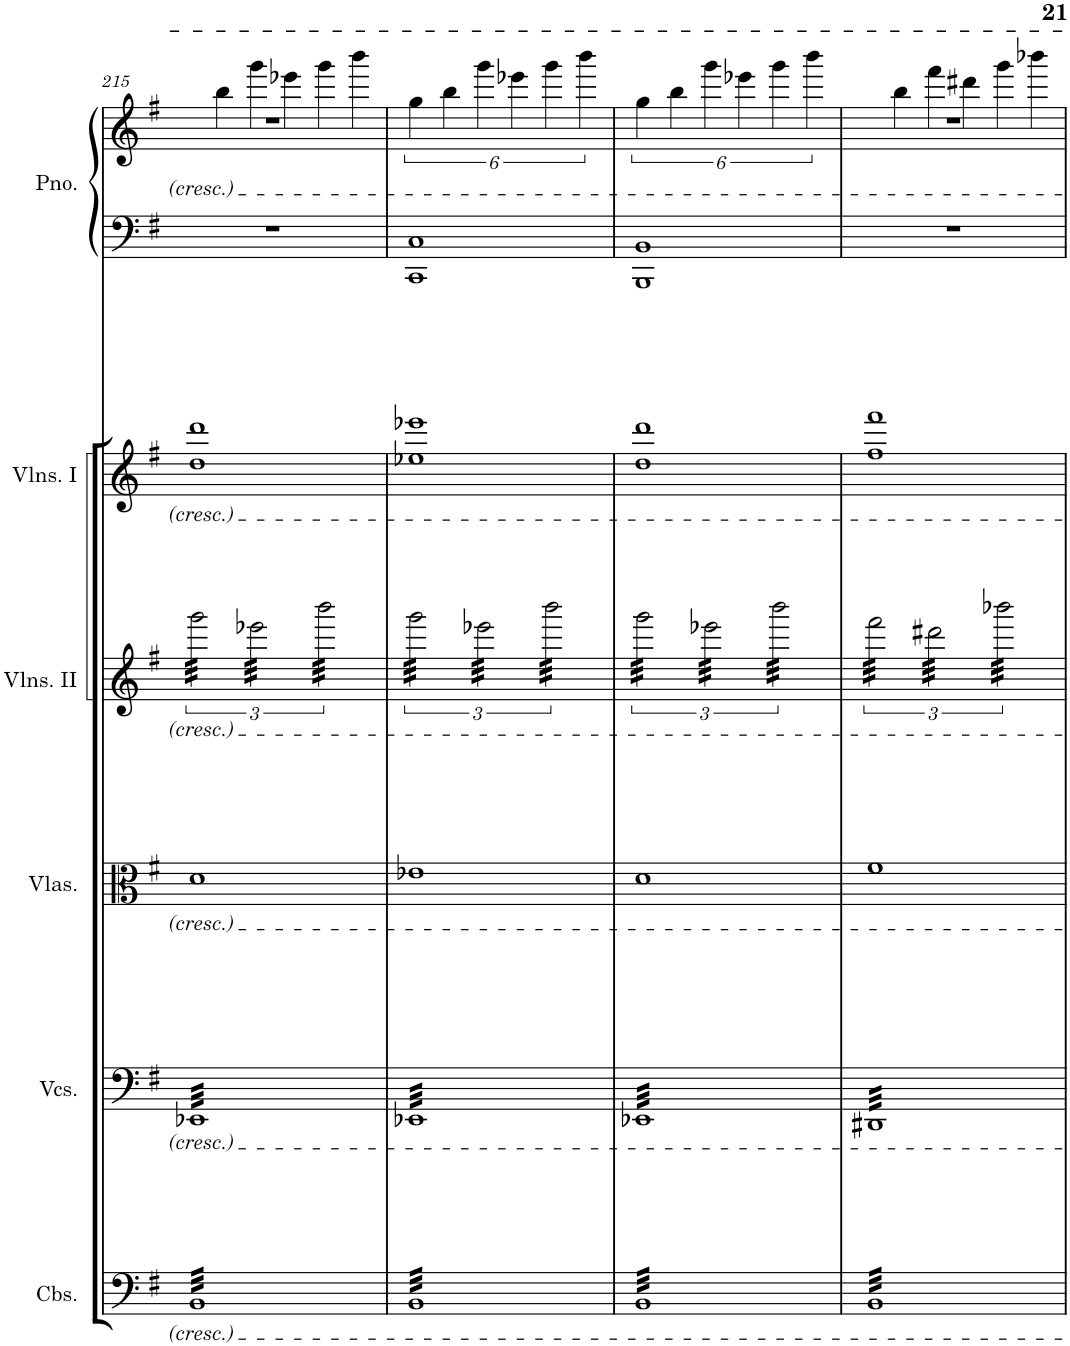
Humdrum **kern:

**kern	**kern	**kern	**kern	**kern	**kern	**kern
*part6	*part5	*part4	*part3	*part2	*part1	*part1
*staff7	*staff6	*staff5	*staff4	*staff3	*staff2	*staff1
*I"Contrabasses	*I"Violoncellos	*I"Violas	*I"Violins II	*I"Violins I	*I"Piano	*
*I'Cbs.	*I'Vcs.	*I'Vlas.	*I'Vlns. II	*I'Vlns. I	*I'Pno.	*
!!LO:PB:g=z
*clefF4	*clefF4	*clefC3	*clefG2	*clefG2	*clefF4	*clefG2
*Trd7c12	*	*	*	*	*	*
*k[f#]	*k[f#]	*k[f#]	*k[f#]	*k[f#]	*k[f#]	*k[f#]
*M2/2	*M2/2	*M2/2	*M2/2	*M2/2	*M2/2	*M2/2
=215	=215	=215	=215	=215	=215	=215
*tremolo	*	*	*	*	*	*
*	*tremolo	*	*	*	*	*
*	*	*	*tremolo	*	*	*
32BBLLL	32EE-XLLL	1d	48ggg\LLL	1dd 1ddd	1r	1r
.	.	.	48ggg\	.	.	.
32BB	32EE-X	.	.	.	.	.
.	.	.	48ggg\	.	.	.
32BB	32EE-X	.	48ggg\	.	.	.
.	.	.	48ggg\	.	.	.
32BB	32EE-X	.	.	.	.	.
.	.	.	48ggg\	.	.	.
32BB	32EE-X	.	48ggg\	.	.	.
.	.	.	48ggg\	.	.	.
32BB	32EE-X	.	.	.	.	.
.	.	.	48ggg\	.	.	.
32BB	32EE-X	.	48ggg\	.	.	.
.	.	.	48ggg\	.	.	.
32BB	32EE-X	.	.	.	.	.
.	.	.	48ggg\	.	.	.
32BB	32EE-X	.	48ggg\	.	.	.
.	.	.	48ggg\	.	.	.
32BB	32EE-X	.	.	.	.	.
.	.	.	48ggg\	.	.	.
32BB	32EE-X	.	48ggg\JJJ	.	.	.
.	.	.	48eee-X\LLL	.	.	.
32BB	32EE-X	.	.	.	.	.
.	.	.	48eee-X\	.	.	.
32BB	32EE-X	.	48eee-X\	.	.	.
.	.	.	48eee-X\	.	.	.
32BB	32EE-X	.	.	.	.	.
.	.	.	48eee-X\	.	.	.
32BB	32EE-X	.	48eee-X\	.	.	.
.	.	.	48eee-X\	.	.	.
32BB	32EE-X	.	.	.	.	.
.	.	.	48eee-X\	.	.	.
32BB	32EE-X	.	48eee-X\	.	.	.
.	.	.	48eee-X\	.	.	.
32BB	32EE-X	.	.	.	.	.
.	.	.	48eee-X\	.	.	.
32BB	32EE-X	.	48eee-X\	.	.	.
.	.	.	48eee-X\	.	.	.
32BB	32EE-X	.	.	.	.	.
.	.	.	48eee-X\	.	.	.
32BB	32EE-X	.	48eee-X\	.	.	.
.	.	.	48eee-X\JJJ	.	.	.
32BB	32EE-X	.	.	.	.	.
.	.	.	48bbb\LLL	.	.	.
32BB	32EE-X	.	48bbb\	.	.	.
.	.	.	48bbb\	.	.	.
32BB	32EE-X	.	.	.	.	.
.	.	.	48bbb\	.	.	.
32BB	32EE-X	.	48bbb\	.	.	.
.	.	.	48bbb\	.	.	.
32BB	32EE-X	.	.	.	.	.
.	.	.	48bbb\	.	.	.
32BB	32EE-X	.	48bbb\	.	.	.
.	.	.	48bbb\	.	.	.
32BB	32EE-X	.	.	.	.	.
.	.	.	48bbb\	.	.	.
32BB	32EE-X	.	48bbb\	.	.	.
.	.	.	48bbb\	.	.	.
32BB	32EE-X	.	.	.	.	.
.	.	.	48bbb\	.	.	.
32BB	32EE-X	.	48bbb\	.	.	.
.	.	.	48bbb\	.	.	.
32BBJJJ	32EE-XJJJ	.	.	.	.	.
.	.	.	48bbb\JJJ	.	.	.
6%5ryy	6%5ryy	6%5ryy	6%5ryy	6%5ryy	6%5ryy	6bb\
.	.	.	.	.	.	6ggg\
.	.	.	.	.	.	6eee-X\
.	.	.	.	.	.	6ggg\
.	.	.	.	.	.	6bbb\
=216	=216	=216	=216	=216	=216	=216
32BBLLL	32EE-XLLL	1e-X	48ggg\LLL	1ee-X 1eee-X	1CC 1C	6gg\
.	.	.	48ggg\	.	.	.
32BB	32EE-X	.	.	.	.	.
.	.	.	48ggg\	.	.	.
32BB	32EE-X	.	48ggg\	.	.	.
.	.	.	48ggg\	.	.	.
32BB	32EE-X	.	.	.	.	.
.	.	.	48ggg\	.	.	.
32BB	32EE-X	.	48ggg\	.	.	.
.	.	.	48ggg\	.	.	.
32BB	32EE-X	.	.	.	.	.
.	.	.	48ggg\	.	.	6bb\
32BB	32EE-X	.	48ggg\	.	.	.
.	.	.	48ggg\	.	.	.
32BB	32EE-X	.	.	.	.	.
.	.	.	48ggg\	.	.	.
32BB	32EE-X	.	48ggg\	.	.	.
.	.	.	48ggg\	.	.	.
32BB	32EE-X	.	.	.	.	.
.	.	.	48ggg\	.	.	.
32BB	32EE-X	.	48ggg\JJJ	.	.	.
.	.	.	48eee-X\LLL	.	.	6ggg\
32BB	32EE-X	.	.	.	.	.
.	.	.	48eee-X\	.	.	.
32BB	32EE-X	.	48eee-X\	.	.	.
.	.	.	48eee-X\	.	.	.
32BB	32EE-X	.	.	.	.	.
.	.	.	48eee-X\	.	.	.
32BB	32EE-X	.	48eee-X\	.	.	.
.	.	.	48eee-X\	.	.	.
32BB	32EE-X	.	.	.	.	.
.	.	.	48eee-X\	.	.	.
32BB	32EE-X	.	48eee-X\	.	.	6eee-X\
.	.	.	48eee-X\	.	.	.
32BB	32EE-X	.	.	.	.	.
.	.	.	48eee-X\	.	.	.
32BB	32EE-X	.	48eee-X\	.	.	.
.	.	.	48eee-X\	.	.	.
32BB	32EE-X	.	.	.	.	.
.	.	.	48eee-X\	.	.	.
32BB	32EE-X	.	48eee-X\	.	.	.
.	.	.	48eee-X\JJJ	.	.	.
32BB	32EE-X	.	.	.	.	.
.	.	.	48bbb\LLL	.	.	6ggg\
32BB	32EE-X	.	48bbb\	.	.	.
.	.	.	48bbb\	.	.	.
32BB	32EE-X	.	.	.	.	.
.	.	.	48bbb\	.	.	.
32BB	32EE-X	.	48bbb\	.	.	.
.	.	.	48bbb\	.	.	.
32BB	32EE-X	.	.	.	.	.
.	.	.	48bbb\	.	.	.
32BB	32EE-X	.	48bbb\	.	.	.
.	.	.	48bbb\	.	.	6bbb\
32BB	32EE-X	.	.	.	.	.
.	.	.	48bbb\	.	.	.
32BB	32EE-X	.	48bbb\	.	.	.
.	.	.	48bbb\	.	.	.
32BB	32EE-X	.	.	.	.	.
.	.	.	48bbb\	.	.	.
32BB	32EE-X	.	48bbb\	.	.	.
.	.	.	48bbb\	.	.	.
32BBJJJ	32EE-XJJJ	.	.	.	.	.
.	.	.	48bbb\JJJ	.	.	.
=217	=217	=217	=217	=217	=217	=217
32BBLLL	32EE-XLLL	1d	48ggg\LLL	1dd 1ddd	1BBB 1BB	6gg\
.	.	.	48ggg\	.	.	.
32BB	32EE-X	.	.	.	.	.
.	.	.	48ggg\	.	.	.
32BB	32EE-X	.	48ggg\	.	.	.
.	.	.	48ggg\	.	.	.
32BB	32EE-X	.	.	.	.	.
.	.	.	48ggg\	.	.	.
32BB	32EE-X	.	48ggg\	.	.	.
.	.	.	48ggg\	.	.	.
32BB	32EE-X	.	.	.	.	.
.	.	.	48ggg\	.	.	6bb\
32BB	32EE-X	.	48ggg\	.	.	.
.	.	.	48ggg\	.	.	.
32BB	32EE-X	.	.	.	.	.
.	.	.	48ggg\	.	.	.
32BB	32EE-X	.	48ggg\	.	.	.
.	.	.	48ggg\	.	.	.
32BB	32EE-X	.	.	.	.	.
.	.	.	48ggg\	.	.	.
32BB	32EE-X	.	48ggg\JJJ	.	.	.
.	.	.	48eee-X\LLL	.	.	6ggg\
32BB	32EE-X	.	.	.	.	.
.	.	.	48eee-X\	.	.	.
32BB	32EE-X	.	48eee-X\	.	.	.
.	.	.	48eee-X\	.	.	.
32BB	32EE-X	.	.	.	.	.
.	.	.	48eee-X\	.	.	.
32BB	32EE-X	.	48eee-X\	.	.	.
.	.	.	48eee-X\	.	.	.
32BB	32EE-X	.	.	.	.	.
.	.	.	48eee-X\	.	.	.
32BB	32EE-X	.	48eee-X\	.	.	6eee-X\
.	.	.	48eee-X\	.	.	.
32BB	32EE-X	.	.	.	.	.
.	.	.	48eee-X\	.	.	.
32BB	32EE-X	.	48eee-X\	.	.	.
.	.	.	48eee-X\	.	.	.
32BB	32EE-X	.	.	.	.	.
.	.	.	48eee-X\	.	.	.
32BB	32EE-X	.	48eee-X\	.	.	.
.	.	.	48eee-X\JJJ	.	.	.
32BB	32EE-X	.	.	.	.	.
.	.	.	48bbb\LLL	.	.	6ggg\
32BB	32EE-X	.	48bbb\	.	.	.
.	.	.	48bbb\	.	.	.
32BB	32EE-X	.	.	.	.	.
.	.	.	48bbb\	.	.	.
32BB	32EE-X	.	48bbb\	.	.	.
.	.	.	48bbb\	.	.	.
32BB	32EE-X	.	.	.	.	.
.	.	.	48bbb\	.	.	.
32BB	32EE-X	.	48bbb\	.	.	.
.	.	.	48bbb\	.	.	6bbb\
32BB	32EE-X	.	.	.	.	.
.	.	.	48bbb\	.	.	.
32BB	32EE-X	.	48bbb\	.	.	.
.	.	.	48bbb\	.	.	.
32BB	32EE-X	.	.	.	.	.
.	.	.	48bbb\	.	.	.
32BB	32EE-X	.	48bbb\	.	.	.
.	.	.	48bbb\	.	.	.
32BBJJJ	32EE-XJJJ	.	.	.	.	.
.	.	.	48bbb\JJJ	.	.	.
=218	=218	=218	=218	=218	=218	=218
32BBLLL	32DD#XLLL	1f#	48fff#\LLL	1ff# 1fff#	1r	1r
.	.	.	48fff#\	.	.	.
32BB	32DD#X	.	.	.	.	.
.	.	.	48fff#\	.	.	.
32BB	32DD#X	.	48fff#\	.	.	.
.	.	.	48fff#\	.	.	.
32BB	32DD#X	.	.	.	.	.
.	.	.	48fff#\	.	.	.
32BB	32DD#X	.	48fff#\	.	.	.
.	.	.	48fff#\	.	.	.
32BB	32DD#X	.	.	.	.	.
.	.	.	48fff#\	.	.	.
32BB	32DD#X	.	48fff#\	.	.	.
.	.	.	48fff#\	.	.	.
32BB	32DD#X	.	.	.	.	.
.	.	.	48fff#\	.	.	.
32BB	32DD#X	.	48fff#\	.	.	.
.	.	.	48fff#\	.	.	.
32BB	32DD#X	.	.	.	.	.
.	.	.	48fff#\	.	.	.
32BB	32DD#X	.	48fff#\JJJ	.	.	.
.	.	.	48ddd#X\LLL	.	.	.
32BB	32DD#X	.	.	.	.	.
.	.	.	48ddd#X\	.	.	.
32BB	32DD#X	.	48ddd#X\	.	.	.
.	.	.	48ddd#X\	.	.	.
32BB	32DD#X	.	.	.	.	.
.	.	.	48ddd#X\	.	.	.
32BB	32DD#X	.	48ddd#X\	.	.	.
.	.	.	48ddd#X\	.	.	.
32BB	32DD#X	.	.	.	.	.
.	.	.	48ddd#X\	.	.	.
32BB	32DD#X	.	48ddd#X\	.	.	.
.	.	.	48ddd#X\	.	.	.
32BB	32DD#X	.	.	.	.	.
.	.	.	48ddd#X\	.	.	.
32BB	32DD#X	.	48ddd#X\	.	.	.
.	.	.	48ddd#X\	.	.	.
32BB	32DD#X	.	.	.	.	.
.	.	.	48ddd#X\	.	.	.
32BB	32DD#X	.	48ddd#X\	.	.	.
.	.	.	48ddd#X\JJJ	.	.	.
32BB	32DD#X	.	.	.	.	.
.	.	.	48bbb-X\LLL	.	.	.
32BB	32DD#X	.	48bbb-X\	.	.	.
.	.	.	48bbb-X\	.	.	.
32BB	32DD#X	.	.	.	.	.
.	.	.	48bbb-X\	.	.	.
32BB	32DD#X	.	48bbb-X\	.	.	.
.	.	.	48bbb-X\	.	.	.
32BB	32DD#X	.	.	.	.	.
.	.	.	48bbb-X\	.	.	.
32BB	32DD#X	.	48bbb-X\	.	.	.
.	.	.	48bbb-X\	.	.	.
32BB	32DD#X	.	.	.	.	.
.	.	.	48bbb-X\	.	.	.
32BB	32DD#X	.	48bbb-X\	.	.	.
.	.	.	48bbb-X\	.	.	.
32BB	32DD#X	.	.	.	.	.
.	.	.	48bbb-X\	.	.	.
32BB	32DD#X	.	48bbb-X\	.	.	.
.	.	.	48bbb-X\	.	.	.
32BBJJJ	32DD#XJJJ	.	.	.	.	.
*	*Xtremolo	*	*	*	*	*
*Xtremolo	*	*	*	*	*	*
.	.	.	48bbb-X\JJJ	.	.	.
*	*	*	*Xtremolo	*	*	*
6%5ryy	6%5ryy	6%5ryy	6%5ryy	6%5ryy	6%5ryy	6bb\
.	.	.	.	.	.	6fff#\
.	.	.	.	.	.	6ddd#X\
.	.	.	.	.	.	6ggg\
.	.	.	.	.	.	6bbb-X\
=	=	=	=	=	=	=
*-	*-	*-	*-	*-	*-	*-
